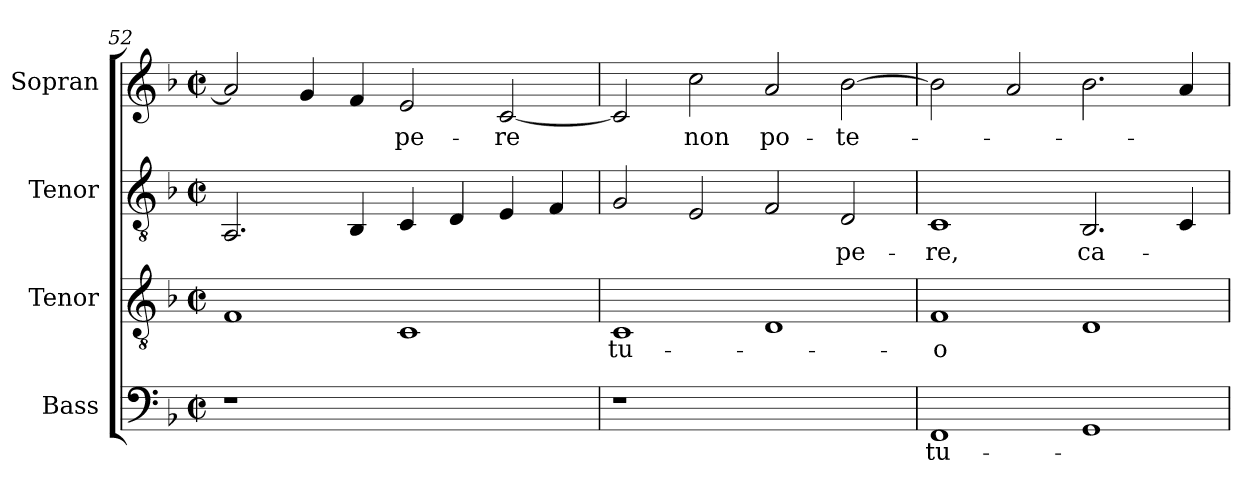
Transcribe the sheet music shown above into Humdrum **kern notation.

**kern	**text	**kern	**text	**kern	**text	**kern	**text
*part4	*part4	*part3	*part3	*part2	*part2	*part1	*part1
*staff4	*staff4	*staff3	*staff3	*staff2	*staff2	*staff1	*staff1
*I"Bass	*	*I"Tenor	*	*I"Tenor	*	*I"Sopran	*
*	*	*I'Tenor	*	*	*	*	*
*clefF4	*	*clefGv2	*	*clefGv2	*	*clefG2	*
*	*	*ITrd7c12	*	*ITrd7c12	*	*	*
*k[b-]	*	*k[b-]	*	*k[b-]	*	*k[b-]	*
*F:	*	*F:	*	*F:	*	*F:	*
*M2/2	*	*M2/2	*	*M2/2	*	*M2/2	*
*met(c|)	*	*met(c|)	*	*met(c|)	*	*met(c|)	*
=52	=52	=52	=52	=52	=52	=52	=52
!LO:N:vis=1	!	!	!	!	!	!	!
1r	.	1FFi	.	2.AAAi/	.	2ai/]	.
.	.	.	.	.	.	4gi/	.
.	.	.	.	4BBB-i/	.	4fi/	.
!	!	!	!	!	!	!	!LO:LY:b:color=#000000
1ryy	.	1CCi	.	4CCi/	.	2ei/	-pe-
.	.	.	.	4DDi/	.	.	.
!	!	!	!	!	!	!	!LO:LY:b:color=#000000
.	.	.	.	4EEi/	.	[<2ci/	-re
.	.	.	.	4FFi/	.	.	.
!!LO:PB:g=z
=53	=53	=53	=53	=53	=53	=53	=53
!LO:N:vis=1	!	!	!	!	!	!	!
!	!	!	!LO:LY:b:color=#000000	!	!	!	!
1r	.	1CCi	tu-	2GGi/	.	2ci/]	.
!	!	!	!	!	!	!	!LO:LY:b:color=#000000
.	.	.	.	2EEi/	.	2cci\	non
!	!	!	!	!	!	!	!LO:LY:b:color=#000000
1ryy	.	1DDi	.	2FFi/	.	2ai/	po-
!	!	!	!	!	!LO:LY:b:color=#000000	!	!
!	!	!	!	!	!	!	!LO:LY:b:color=#000000
.	.	.	.	2DDi/	-pe-	[>2b-i\	-te-
=54	=54	=54	=54	=54	=54	=54	=54
!	!LO:LY:b:color=#000000	!	!	!	!	!	!
!	!	!	!LO:LY:b:color=#000000	!	!	!	!
!	!	!	!	!	!LO:LY:b:color=#000000	!	!
1FFi	tu-	1FFi	-o	1CCi	-re,	2b-i\]	.
.	.	.	.	.	.	2ai/	.
!	!	!	!	!	!LO:LY:b:color=#000000	!	!
1GGi	.	1DDi	.	2.BBB-i/	ca-	2.b-i\	.
.	.	.	.	4CCi/	.	4ai/	.
=	=	=	=	=	=	=	=
*-	*-	*-	*-	*-	*-	*-	*-
